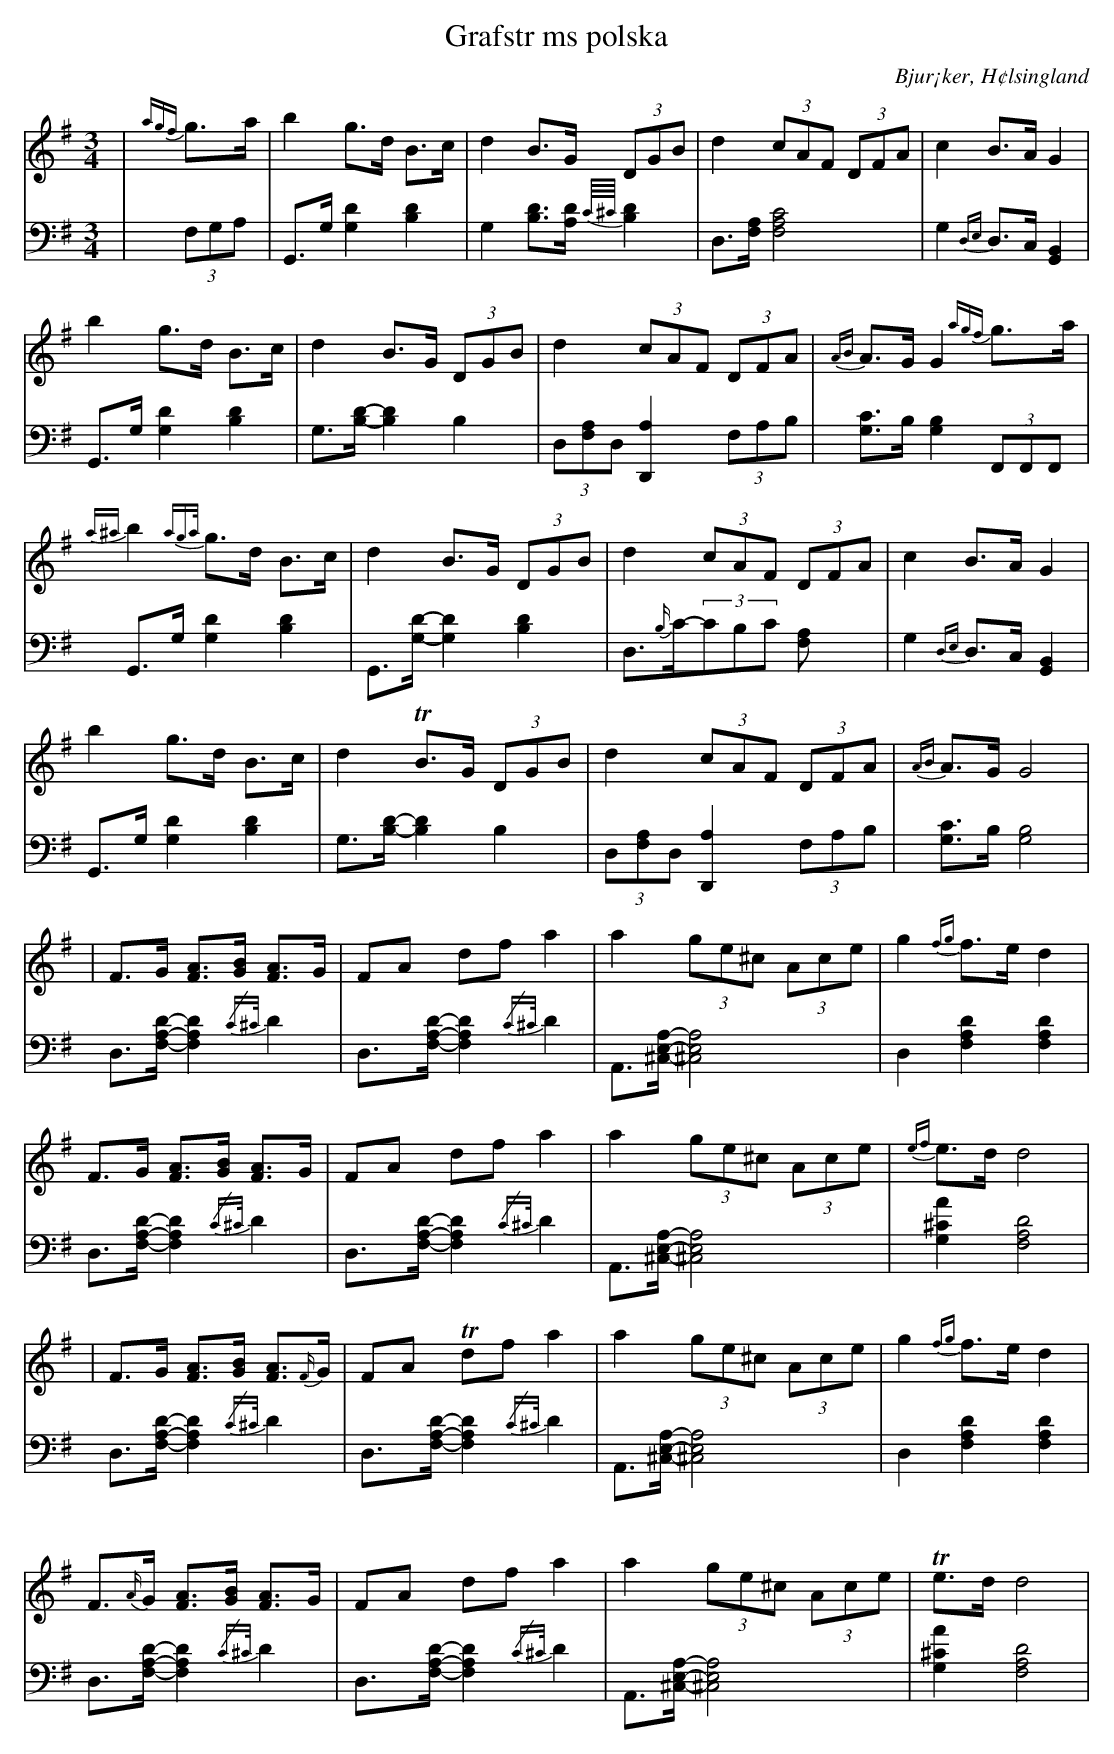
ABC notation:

X:1
T: Grafstr ms polska
O: Bjur¡ker, H¢lsingland
M: 3/4
L: 1/8
K: G
V:1
V:2
V: 1
|{agf}g>a|b2 g>d B>c|d2 B>G (3DGB|d2 (3cAF (3DFA|c2 B>A G2|
b2 g>d B>c|d2 B>G (3DGB|d2 (3cAF (3DFA|{AB}A>G G2 {agf}g>a|
{a^a}b2 {aga/}g>d B>c|d2 B>G (3DGB|d2 (3cAF (3DFA|c2 B>A G2|
b2 g>d B>c|d2 TB>G (3DGB|d2 (3cAF (3DFA|{AB}A>G G4|
|F>G [FA]>[GB] [FA]>G |FA df a2 |a2 (3ge^c (3Ace |g2 {fg}f>e d2 |
F>G [FA]>[GB] [FA]>G |FA df a2 |a2 (3ge^c (3Ace |{ef}e>d d4|
|F>G [FA]>[GB] [FA]>{F/}G |FA Tdf a2 |a2 (3ge^c (3Ace |g2 {fg}f>e d2 |
F>{A/}G [FA]>[GB] [FA]>G |FA df a2 |a2 (3ge^c (3Ace |Te>d d4|
V:2 clef=bass
|(3F,G,A, | G,,>G, [G,2D2] [B,2D2]|G,2 [B,D]>[A,D] {C//^C//}[B,D]2|D,>[F,A,] [F,4A,4C4]| G,2 {D,E,}D,>C, [G,,2B,,2]|
 G,,>G, [G,2D2] [B,2D2]|G,>[B,D]-[B,2D2] B,2|(3D,[F,A,]D, [D,,2A,2] (3F,A,B,| [G,C]>B, [G,2B,2](3F,,F,,F,,|
G,,>G, [G,2D2] [B,2D2]|G,,>[G,D]-[G,2D2] [B,2D2]|D,>{B,/}C-(3CB,C [F,2A,]| G,2 {D,E,}D,>C, [G,,2B,,2]|
 G,,>G, [G,2D2] [B,2D2]|G,>[B,D]-[B,2D2] B,2|(3D,[F,A,]D, [D,,2A,2] (3F,A,B,| [G,C]>B, [G,4B,4]|
D,>[F,A,D]-[F,2A,2D2] {/C^C/}D2|D,>[F,A,D]-[F,2A,2D2] {/C^C/}D2| A,,>[^C,E,A,]-[^C,4E,4A,4]|D,2 [F,2A,2D2] [F,2A,2D2] |
D,>[F,A,D]-[F,2A,2D2] {/C^C/}D2| D,>[F,A,D]-[F,2A,2D2] {/C^C/}D2| A,,>[^C,E,A,]-[^C,4E,4A,4]| [G,2A2^C2] [F,4A,4D4]|
D,>[F,A,D]-[F,2A,2D2] {/C^C/}D2|D,>[F,A,D]-[F,2A,2D2] {/C^C/}D2| A,,>[^C,E,A,]-[^C,4E,4A,4]|D,2 [F,2A,2D2] [F,2A,2D2] |
D,>[F,A,D]-[F,2A,2D2] {/C^C/}D2| D,>[F,A,D]-[F,2A,2D2] {/C^C/}D2| A,,>[^C,E,A,]-[^C,4E,4A,4]| [G,2A2^C2] [F,4A,4D4]|
